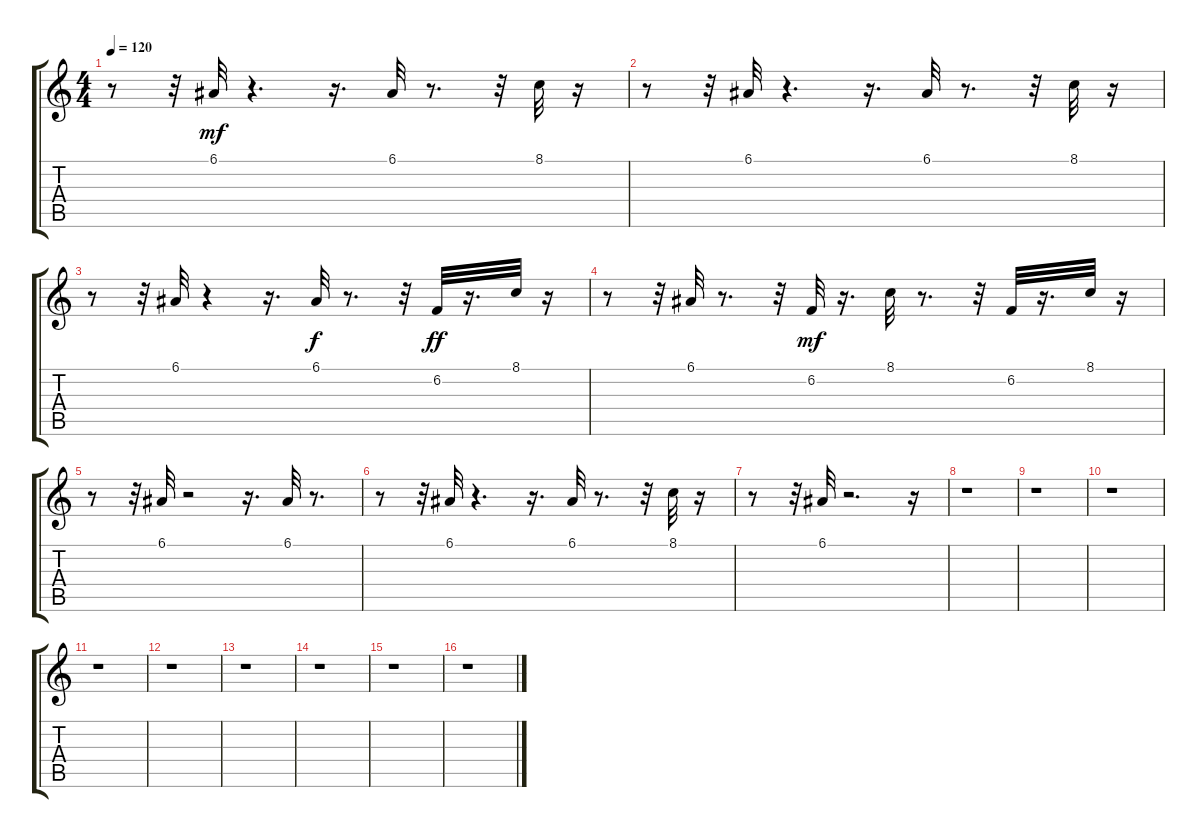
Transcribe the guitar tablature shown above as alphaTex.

\track "" {instrument fx1rain}
\staff {score tabs}
\tuning (E4 B3 G3 D3 A2 E2) {hide}
\ts (4 4)
\tempo 120
\clef g2
\ks c
r.8{dy mf} r.32 6.1.32 r.4{d} r.16{d} 6.1.32 r.8{d} r.32 8.1.32 r.16 |
r.8 r.32 6.1.32 r.4{d} r.16{d} 6.1.32 r.8{d} r.32 8.1.32 r.16 |
r.8 r.32 6.1.32 r.4 r.16{d} 6.1.32{dy f} r.8{d} r.32 6.2.32{dy ff} r.16{d} 8.1.32 r.16 |
r.8 r.32 6.1.32 r.8{d} r.32 6.2.32{dy mf} r.16{d} 8.1.32 r.8{d} r.32 6.2.32 r.16{d} 8.1.32 r.16 |
r.8 r.32 6.1.32 r.2 r.16{d} 6.1.32 r.8{d} |
r.8 r.32 6.1.32 r.4{d} r.16{d} 6.1.32 r.8{d} r.32 8.1.32 r.16 |
r.8 r.32 6.1.32 r.2{d} r.16 |
r.1 |
r.1 |
r.1 |
r.1 |
r.1 |
r.1 |
r.1 |
r.1 |
r.1
